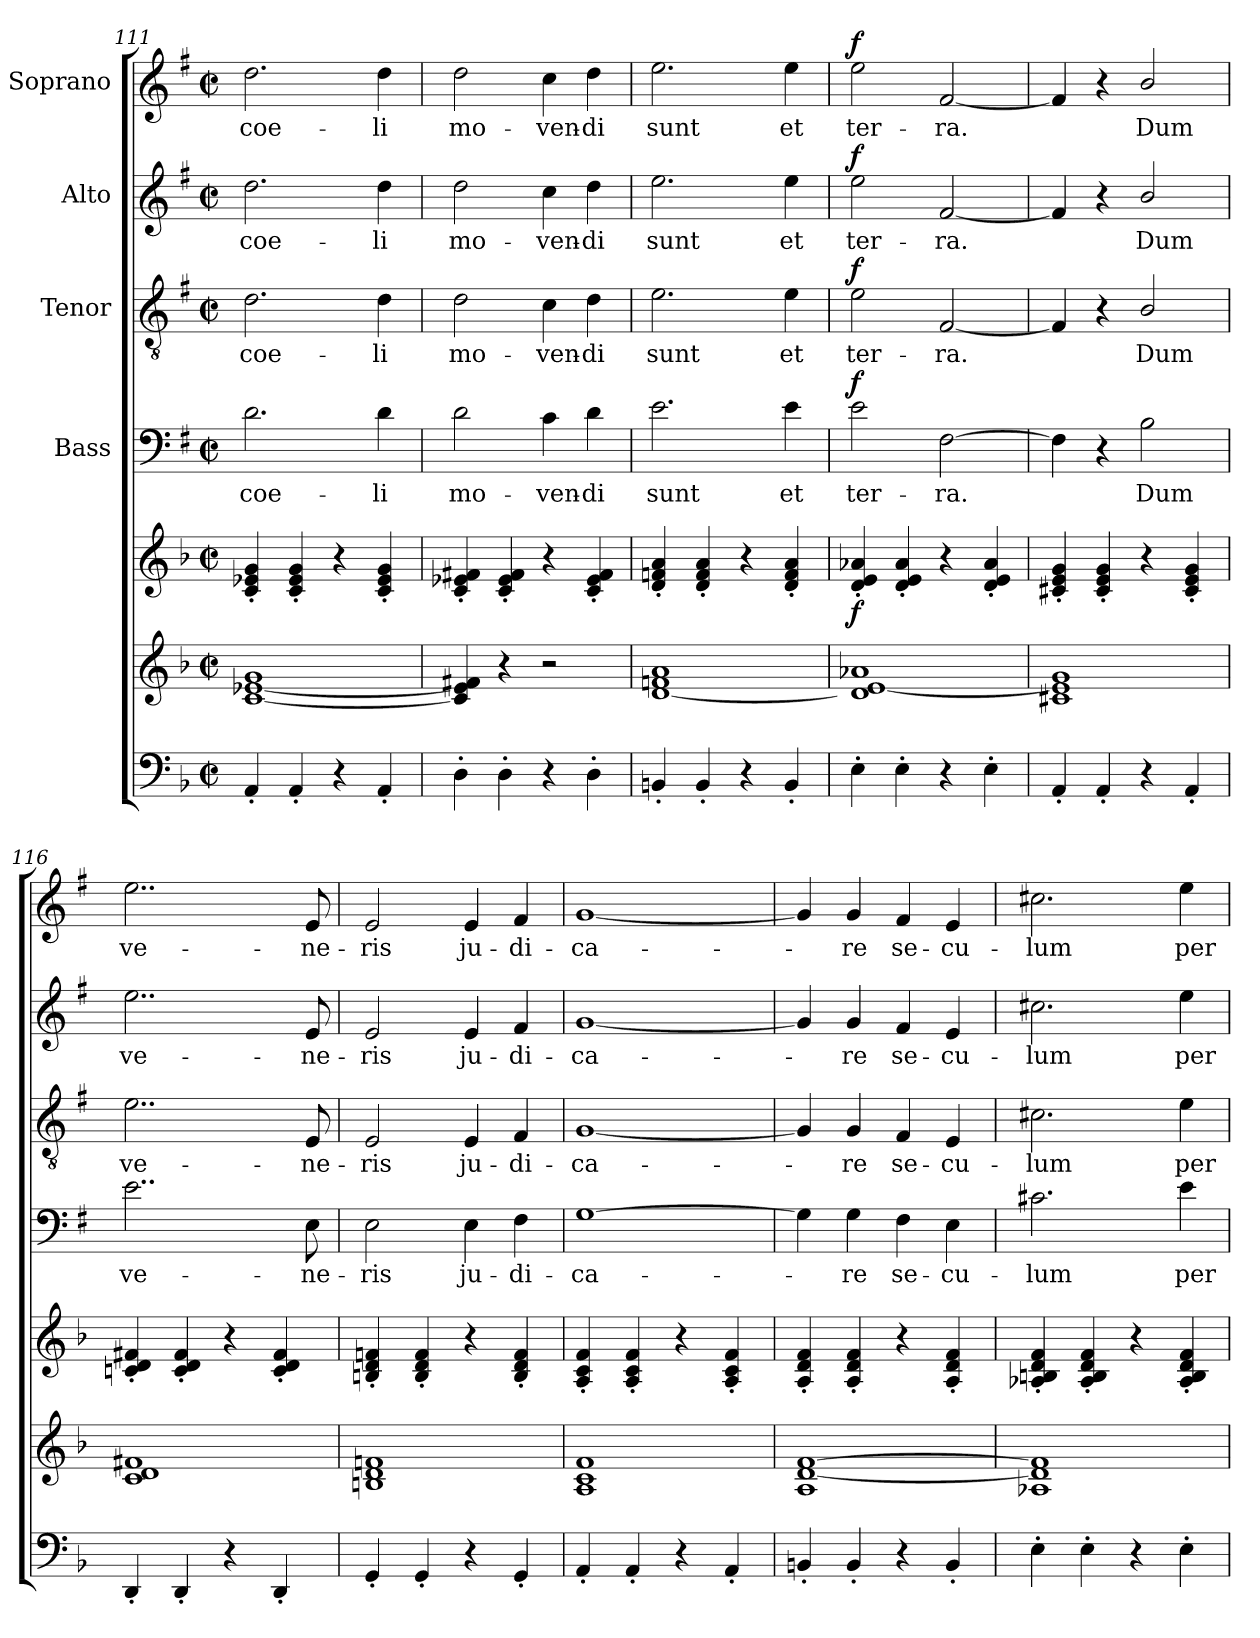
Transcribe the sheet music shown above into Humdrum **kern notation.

**kern	**kern	**kern	**dynam	**kern	**text	**dynam	**kern	**text	**dynam	**kern	**text	**dynam	**kern	**text	**dynam
*part6	*part5	*part5	*part5	*part4	*part4	*part4	*part3	*part3	*part3	*part2	*part2	*part2	*part1	*part1	*part1
*staff7	*staff6	*staff5	*staff5/6	*staff4	*staff4	*staff4	*staff3	*staff3	*staff3	*staff2	*staff2	*staff2	*staff1	*staff1	*staff1
*	*	*	*	*I"Bass	*	*	*I"Tenor	*	*	*I"Alto	*	*	*I"Soprano	*	*
*clefF4	*clefG2	*clefG2	*	*clefF4	*	*	*clefGv2	*	*	*clefG2	*	*	*clefG2	*	*
*	*	*	*	*ITrd1c2	*	*	*ITrd1c2	*	*	*ITrd1c2	*	*	*ITrd1c2	*	*
*k[b-]	*k[b-]	*k[b-]	*	*k[b-]	*	*	*k[b-]	*	*	*k[b-]	*	*	*k[b-]	*	*
*d:	*d:	*d:	*	*d:	*	*	*d:	*	*	*d:	*	*	*d:	*	*
*M2/2	*M2/2	*M2/2	*	*M2/2	*	*	*M2/2	*	*	*M2/2	*	*	*M2/2	*	*
*met(c|)	*met(c|)	*met(c|)	*	*met(c|)	*	*	*met(c|)	*	*	*met(c|)	*	*	*met(c|)	*	*
=111	=111	=111	=111	=111	=111	=111	=111	=111	=111	=111	=111	=111	=111	=111	=111
4AA'</	[1c [1e-X 1g	4c/'< 4e-X/'< 4g/'<	.	2.c\	coe-	.	2.c\	coe-	.	2.cc\	coe-	.	2.cc\	coe-	.
4AA'</	.	4c/'< 4e-/'< 4g/'<	.	.	.	.	.	.	.	.	.	.	.	.	.
4r	.	4r	.	.	.	.	.	.	.	.	.	.	.	.	.
4AA'</	.	4c/'< 4e-/'< 4g/'<	.	4c\	-li	.	4c\	-li	.	4cc\	-li	.	4cc\	-li	.
=112	=112	=112	=112	=112	=112	=112	=112	=112	=112	=112	=112	=112	=112	=112	=112
4D'>\	4c/] 4e-/] 4f#X/	4c/'< 4e-X/'< 4f#X/'<	.	2c\	mo-	.	2c\	mo-	.	2cc\	mo-	.	2cc\	mo-	.
4D'>\	4r	4c/'< 4e-/'< 4f#/'<	.	.	.	.	.	.	.	.	.	.	.	.	.
4r	2r	4r	.	4B-\	-ven-	.	4B-\	-ven-	.	4b-\	-ven-	.	4b-\	-ven-	.
4D'>\	.	4c/'< 4e-/'< 4f#/'<	.	4c\	-di	.	4c\	-di	.	4cc\	-di	.	4cc\	-di	.
!!LO:PB:g=z
=113	=113	=113	=113	=113	=113	=113	=113	=113	=113	=113	=113	=113	=113	=113	=113
4BBn'</	[1d 1fn 1a	4d/'< 4fn/'< 4a/'<	.	2.d\	sunt	.	2.d\	sunt	.	2.dd\	sunt	.	2.dd\	sunt	.
4BB'</	.	4d/'< 4f/'< 4a/'<	.	.	.	.	.	.	.	.	.	.	.	.	.
4r	.	4r	.	.	.	.	.	.	.	.	.	.	.	.	.
4BB'</	.	4d/'< 4f/'< 4a/'<	.	4d\	et	.	4d\	et	.	4dd\	et	.	4dd\	et	.
=114	=114	=114	=114	=114	=114	=114	=114	=114	=114	=114	=114	=114	=114	=114	=114
!	!	!	!LO:DY:b	!	!	!LO:DY:b	!	!	!LO:DY:b	!	!	!LO:DY:b	!	!	!LO:DY:b
4E'>\	1d] [1e 1a-X	4d/'< 4e/'< 4a-X/'<	f	2d\	ter-	f	2d\	ter-	f	2dd\	ter-	f	2dd\	ter-	f
4E'>\	.	4d/'< 4e/'< 4a-/'<	.	.	.	.	.	.	.	.	.	.	.	.	.
4r	.	4r	.	[2E\	-ra.	.	[2E/	-ra.	.	[2e/	-ra.	.	[2e/	-ra.	.
4E'>\	.	4d/'< 4e/'< 4a-/'<	.	.	.	.	.	.	.	.	.	.	.	.	.
=115	=115	=115	=115	=115	=115	=115	=115	=115	=115	=115	=115	=115	=115	=115	=115
4AA'</	1c#X 1e] 1g	4c#X/'< 4e/'< 4g/'<	.	4E\]	.	.	4E/]	.	.	4e/]	.	.	4e/]	.	.
4AA'</	.	4c#/'< 4e/'< 4g/'<	.	4r	.	.	4r	.	.	4r	.	.	4r	.	.
4r	.	4r	.	2A\	Dum	.	2A/	Dum	.	2a/	Dum	.	2a/	Dum	.
4AA'</	.	4c#/'< 4e/'< 4g/'<	.	.	.	.	.	.	.	.	.	.	.	.	.
=116	=116	=116	=116	=116	=116	=116	=116	=116	=116	=116	=116	=116	=116	=116	=116
4DD'</	1c 1d 1f#X	4cn/'< 4d/'< 4f#X/'<	.	2..d\	ve-	.	2..d\	ve-	.	2..dd\	ve-	.	2..dd\	ve-	.
4DD'</	.	4c/'< 4d/'< 4f#/'<	.	.	.	.	.	.	.	.	.	.	.	.	.
4r	.	4r	.	.	.	.	.	.	.	.	.	.	.	.	.
4DD'</	.	4c/'< 4d/'< 4f#/'<	.	.	.	.	.	.	.	.	.	.	.	.	.
.	.	.	.	8D\	-ne-	.	8D/	-ne-	.	8d/	-ne-	.	8d/	-ne-	.
=117	=117	=117	=117	=117	=117	=117	=117	=117	=117	=117	=117	=117	=117	=117	=117
4GG'</	1Bn 1d 1fn	4Bn/'< 4d/'< 4fn/'<	.	2D\	-ris	.	2D/	-ris	.	2d/	-ris	.	2d/	-ris	.
4GG'</	.	4B/'< 4d/'< 4f/'<	.	.	.	.	.	.	.	.	.	.	.	.	.
4r	.	4r	.	4D\	ju-	.	4D/	ju-	.	4d/	ju-	.	4d/	ju-	.
4GG'</	.	4B/'< 4d/'< 4f/'<	.	4E\	-di-	.	4E/	-di-	.	4e/	-di-	.	4e/	-di-	.
=118	=118	=118	=118	=118	=118	=118	=118	=118	=118	=118	=118	=118	=118	=118	=118
4AA'</	1A 1c 1f	4A/'< 4c/'< 4f/'<	.	[1F	-ca-	.	[1F	-ca-	.	[1f	-ca-	.	[1f	-ca-	.
4AA'</	.	4A/'< 4c/'< 4f/'<	.	.	.	.	.	.	.	.	.	.	.	.	.
4r	.	4r	.	.	.	.	.	.	.	.	.	.	.	.	.
4AA'</	.	4A/'< 4c/'< 4f/'<	.	.	.	.	.	.	.	.	.	.	.	.	.
=119	=119	=119	=119	=119	=119	=119	=119	=119	=119	=119	=119	=119	=119	=119	=119
4BBn'</	1A [1d [1f	4A/'< 4d/'< 4f/'<	.	4F\]	.	.	4F/]	.	.	4f/]	.	.	4f/]	.	.
4BB'</	.	4A/'< 4d/'< 4f/'<	.	4F\	-re	.	4F/	-re	.	4f/	-re	.	4f/	-re	.
4r	.	4r	.	4E\	se-	.	4E/	se-	.	4e/	se-	.	4e/	se-	.
4BB'</	.	4A/'< 4d/'< 4f/'<	.	4D\	-cu-	.	4D/	-cu-	.	4d/	-cu-	.	4d/	-cu-	.
=120	=120	=120	=120	=120	=120	=120	=120	=120	=120	=120	=120	=120	=120	=120	=120
4E'>\	1A-X 1d] 1f]	4A-X/'< 4Bn/'< 4d/'< 4f/'<	.	2.Bn\	-lum	.	2.Bn\	-lum	.	2.bn\	-lum	.	2.bn\	-lum	.
4E'>\	.	4A-/'< 4B/'< 4d/'< 4f/'<	.	.	.	.	.	.	.	.	.	.	.	.	.
4r	.	4r	.	.	.	.	.	.	.	.	.	.	.	.	.
4E'>\	.	4A-/'< 4B/'< 4d/'< 4f/'<	.	4d\	per	.	4d\	per	.	4dd\	per	.	4dd\	per	.
=	=	=	=	=	=	=	=	=	=	=	=	=	=	=	=
*-	*-	*-	*-	*-	*-	*-	*-	*-	*-	*-	*-	*-	*-	*-	*-
